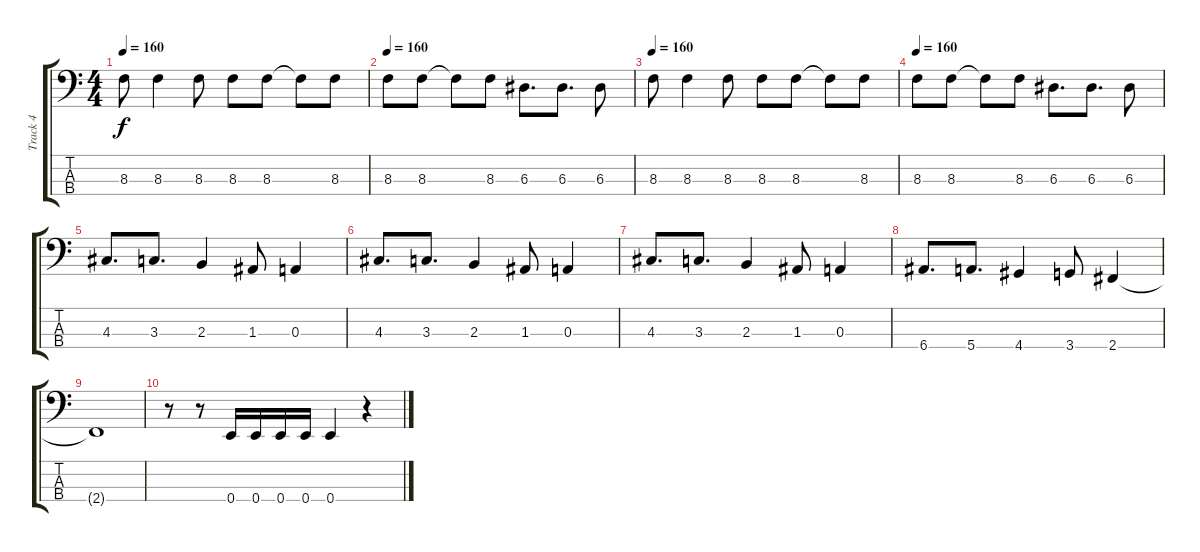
\track ("Track 4" "Track 4") {instrument electricbassfinger}
\staff {score tabs}
\tuning (G2 D2 A1 E1) {hide}
\ts (4 4)
\tempo 160
\clef f4
\ks c
8.3.8{dy f} 8.3.4 8.3.8 8.3.8 8.3.8 8.3{t}.8 8.3.8 |
\tempo 160
8.3.8 8.3.8 8.3{t}.8 8.3.8 6.3.8{d} 6.3.8{d} 6.3.8 |
\tempo 160
8.3.8 8.3.4 8.3.8 8.3.8 8.3.8 8.3{t}.8 8.3.8 |
\tempo 160
8.3.8 8.3.8 8.3{t}.8 8.3.8 6.3.8{d} 6.3.8{d} 6.3.8 |
4.3.8{d} 3.3.8{d} 2.3.4 1.3.8 0.3.4 |
4.3.8{d} 3.3.8{d} 2.3.4 1.3.8 0.3.4 |
4.3.8{d} 3.3.8{d} 2.3.4 1.3.8 0.3.4 |
6.4.8{d} 5.4.8{d} 4.4.4 3.4.8 2.4.4 |
2.4{t}.1 |
r.8 r.8 0.4.16 0.4.16 0.4.16 0.4.16 0.4.4 r.4
